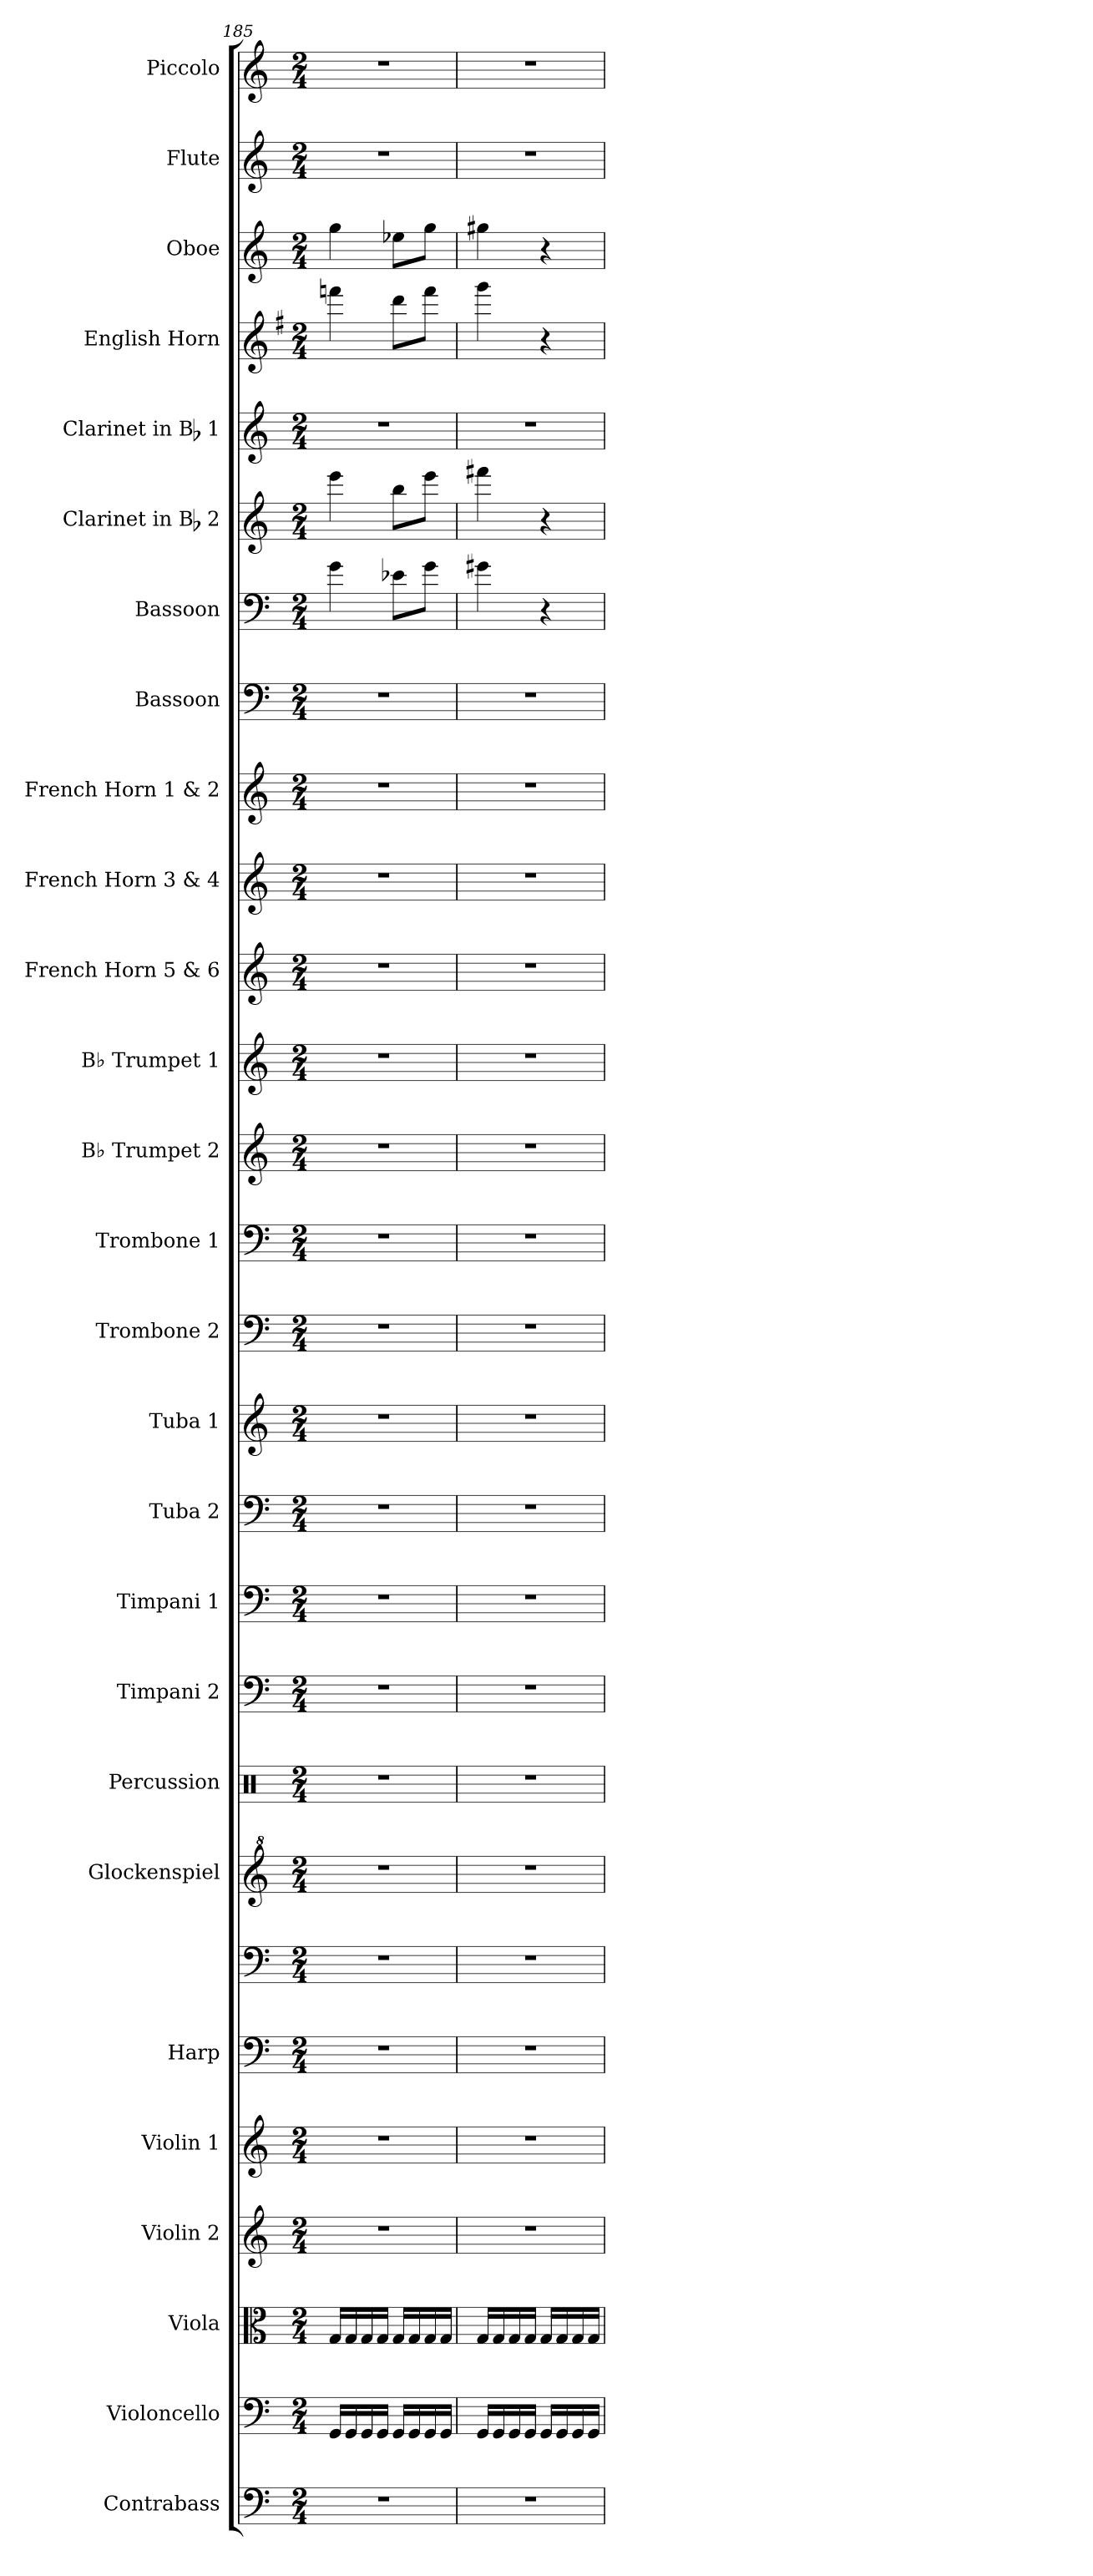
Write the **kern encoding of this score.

**kern	**kern	**kern	**kern	**kern	**kern	**kern	**kern	**kern	**kern	**kern	**kern	**kern	**kern	**kern	**kern	**kern	**kern	**kern	**kern	**kern	**kern	**kern	**kern	**kern	**kern	**kern	**kern
*part27	*part26	*part25	*part24	*part23	*part22	*part22	*part21	*part20	*part19	*part18	*part17	*part16	*part15	*part14	*part13	*part12	*part11	*part10	*part9	*part8	*part7	*part6	*part5	*part4	*part3	*part2	*part1
*staff28	*staff27	*staff26	*staff25	*staff24	*staff23	*staff22	*staff21	*staff20	*staff19	*staff18	*staff17	*staff16	*staff15	*staff14	*staff13	*staff12	*staff11	*staff10	*staff9	*staff8	*staff7	*staff6	*staff5	*staff4	*staff3	*staff2	*staff1
*I"Contrabass	*I"Violoncello	*I"Viola	*I"Violin 2	*I"Violin 1	*I"Harp	*	*I"Glockenspiel	*I"Percussion	*I"Timpani 2	*I"Timpani 1	*I"Tuba 2	*I"Tuba 1	*I"Trombone 2	*I"Trombone 1	*I"B♭ Trumpet 2	*I"B♭ Trumpet 1	*I"French Horn 5 &amp; 6	*I"French Horn 3 &amp; 4	*I"French Horn 1 &amp; 2	*I"Bassoon	*I"Bassoon	*I"Clarinet in Bb 2	*I"Clarinet in Bb 1	*I"English Horn	*I"Oboe	*I"Flute	*I"Piccolo
*I'Cbs.	*I'Vlc.	*I'Vla.	*I'Vln. 2	*I'Vln. 1	*I'Hrp.	*	*I'Glk.	*I'Perc.	*I'Timp. 2	*I'Timp. 1	*I'Tba. 2	*I'Tba. 1	*I'Tbn. 2	*I'Tbn. 1	*I'B♭ Tpt. 2	*I'B♭ Tpt. 1	*I'F Hn. 5 &amp; 6	*I'F Hn. 3 &amp; 4	*I'F Hn. 1 &amp; 2	*I'Bsn.	*I'Bsn.	*	*	*I'Eng Hn.	*I'Ob.	*I'Fl.	*I'Pic.
*clefF4	*clefF4	*clefC3	*clefG2	*clefG2	*clefF4	*clefF4	*clefG^2	*clefX	*clefF4	*clefF4	*clefF4	*clefG2	*clefF4	*clefF4	*clefG2	*clefG2	*clefG2	*clefG2	*clefG2	*clefF4	*clefF4	*clefG2	*clefG2	*clefG2	*clefG2	*clefG2	*clefG2
*	*	*	*	*	*	*	*	*	*	*	*	*	*	*	*ITrd1c2	*ITrd1c2	*ITrd4c7	*ITrd4c7	*ITrd4c7	*	*	*ITrd-5c-8	*ITrd-5c-8	*ITrd4c7	*	*	*
*k[]	*k[]	*k[]	*k[]	*k[]	*k[]	*k[]	*k[]	*k[]	*k[]	*k[]	*k[]	*k[]	*k[]	*k[]	*k[b-e-]	*k[b-e-]	*k[b-]	*k[b-]	*k[b-]	*k[]	*k[]	*k[b-e-a-d-]	*k[b-e-a-d-]	*k[]	*k[]	*k[]	*k[]
*M2/4	*M2/4	*M2/4	*M2/4	*M2/4	*M2/4	*M2/4	*M2/4	*M2/4	*M2/4	*M2/4	*M2/4	*M2/4	*M2/4	*M2/4	*M2/4	*M2/4	*M2/4	*M2/4	*M2/4	*M2/4	*M2/4	*M2/4	*M2/4	*M2/4	*M2/4	*M2/4	*M2/4
=185	=185	=185	=185	=185	=185	=185	=185	=185	=185	=185	=185	=185	=185	=185	=185	=185	=185	=185	=185	=185	=185	=185	=185	=185	=185	=185	=185
2r	16GG/LL	16G/LL	2r	2r	2r	2r	2r	2r	2r	2r	2r	2r	2r	2r	2r	2r	2r	2r	2r	2r	4g\	4cccc\	2r	4bb-X\	4gg\	2r	2r
.	16GG/	16G/	.	.	.	.	.	.	.	.	.	.	.	.	.	.	.	.	.	.	.	.	.	.	.	.	.
.	16GG/	16G/	.	.	.	.	.	.	.	.	.	.	.	.	.	.	.	.	.	.	.	.	.	.	.	.	.
.	16GG/JJ	16G/JJ	.	.	.	.	.	.	.	.	.	.	.	.	.	.	.	.	.	.	.	.	.	.	.	.	.
.	16GG/LL	16G/LL	.	.	.	.	.	.	.	.	.	.	.	.	.	.	.	.	.	.	8e-X\L	8ggg\L	.	8gg\L	8ee-X\L	.	.
.	16GG/	16G/	.	.	.	.	.	.	.	.	.	.	.	.	.	.	.	.	.	.	.	.	.	.	.	.	.
.	16GG/	16G/	.	.	.	.	.	.	.	.	.	.	.	.	.	.	.	.	.	.	8g\J	8cccc\J	.	8bb-\J	8gg\J	.	.
.	16GG/JJ	16G/JJ	.	.	.	.	.	.	.	.	.	.	.	.	.	.	.	.	.	.	.	.	.	.	.	.	.
!!LO:PB:g=z
=186	=186	=186	=186	=186	=186	=186	=186	=186	=186	=186	=186	=186	=186	=186	=186	=186	=186	=186	=186	=186	=186	=186	=186	=186	=186	=186	=186
2r	16GG/LL	16G/LL	2r	2r	2r	2r	2r	2r	2r	2r	2r	2r	2r	2r	2r	2r	2r	2r	2r	2r	4g#X\	4ddddn\	2r	4ccc\	4gg#X\	2r	2r
.	16GG/	16G/	.	.	.	.	.	.	.	.	.	.	.	.	.	.	.	.	.	.	.	.	.	.	.	.	.
.	16GG/	16G/	.	.	.	.	.	.	.	.	.	.	.	.	.	.	.	.	.	.	.	.	.	.	.	.	.
.	16GG/JJ	16G/JJ	.	.	.	.	.	.	.	.	.	.	.	.	.	.	.	.	.	.	.	.	.	.	.	.	.
.	16GG/LL	16G/LL	.	.	.	.	.	.	.	.	.	.	.	.	.	.	.	.	.	.	4r	4r	.	4r	4r	.	.
.	16GG/	16G/	.	.	.	.	.	.	.	.	.	.	.	.	.	.	.	.	.	.	.	.	.	.	.	.	.
.	16GG/	16G/	.	.	.	.	.	.	.	.	.	.	.	.	.	.	.	.	.	.	.	.	.	.	.	.	.
.	16GG/JJ	16G/JJ	.	.	.	.	.	.	.	.	.	.	.	.	.	.	.	.	.	.	.	.	.	.	.	.	.
=	=	=	=	=	=	=	=	=	=	=	=	=	=	=	=	=	=	=	=	=	=	=	=	=	=	=	=
*-	*-	*-	*-	*-	*-	*-	*-	*-	*-	*-	*-	*-	*-	*-	*-	*-	*-	*-	*-	*-	*-	*-	*-	*-	*-	*-	*-
